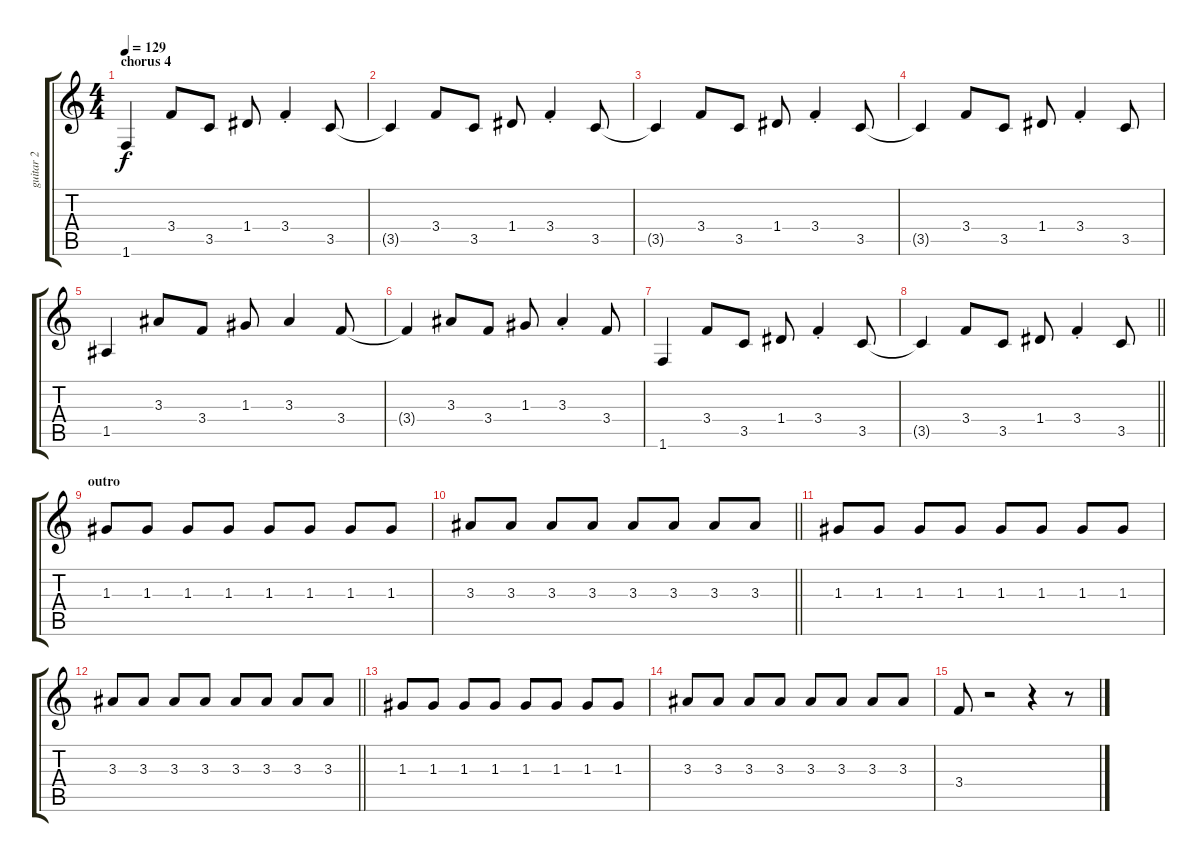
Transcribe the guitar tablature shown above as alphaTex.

\track ("guitar 2" "guitar 2") {instrument overdrivenguitar}
\staff {score tabs}
\tuning (E4 B3 G3 D3 A2 E2) {hide}
\ts (4 4)
\section ("" "chorus 4")
\tempo 129
\clef g2
\ks c
1.6.4{dy f} 3.4.8 3.5.8 1.4.8 3.4{st}.4 3.5.8 |
3.5{t}.4 3.4.8 3.5.8 1.4.8 3.4{st}.4 3.5.8 |
3.5{t}.4 3.4.8 3.5.8 1.4.8 3.4{st}.4 3.5.8 |
3.5{t}.4 3.4.8 3.5.8 1.4.8 3.4{st}.4 3.5.8 |
1.5.4 3.3.8 3.4.8 1.3.8 3.3.4 3.4.8 |
3.4{t}.4 3.3.8 3.4.8 1.3.8 3.3{st}.4 3.4.8 |
1.6.4 3.4.8 3.5.8 1.4.8 3.4{st}.4 3.5.8 |
\barLineRight lightlight
3.5{t}.4 3.4.8 3.5.8 1.4.8 3.4{st}.4 3.5.8 |
\section ("" "outro")
1.3.8 1.3.8 1.3.8 1.3.8 1.3.8 1.3.8 1.3.8 1.3.8 |
\barLineRight lightlight
3.3.8 3.3.8 3.3.8 3.3.8 3.3.8 3.3.8 3.3.8 3.3.8 |
1.3.8 1.3.8 1.3.8 1.3.8 1.3.8 1.3.8 1.3.8 1.3.8 |
\barLineRight lightlight
3.3.8 3.3.8 3.3.8 3.3.8 3.3.8 3.3.8 3.3.8 3.3.8 |
1.3.8 1.3.8 1.3.8 1.3.8 1.3.8 1.3.8 1.3.8 1.3.8 |
3.3.8 3.3.8 3.3.8 3.3.8 3.3.8 3.3.8 3.3.8 3.3.8 |
3.4.8 r.2 r.4 r.8
